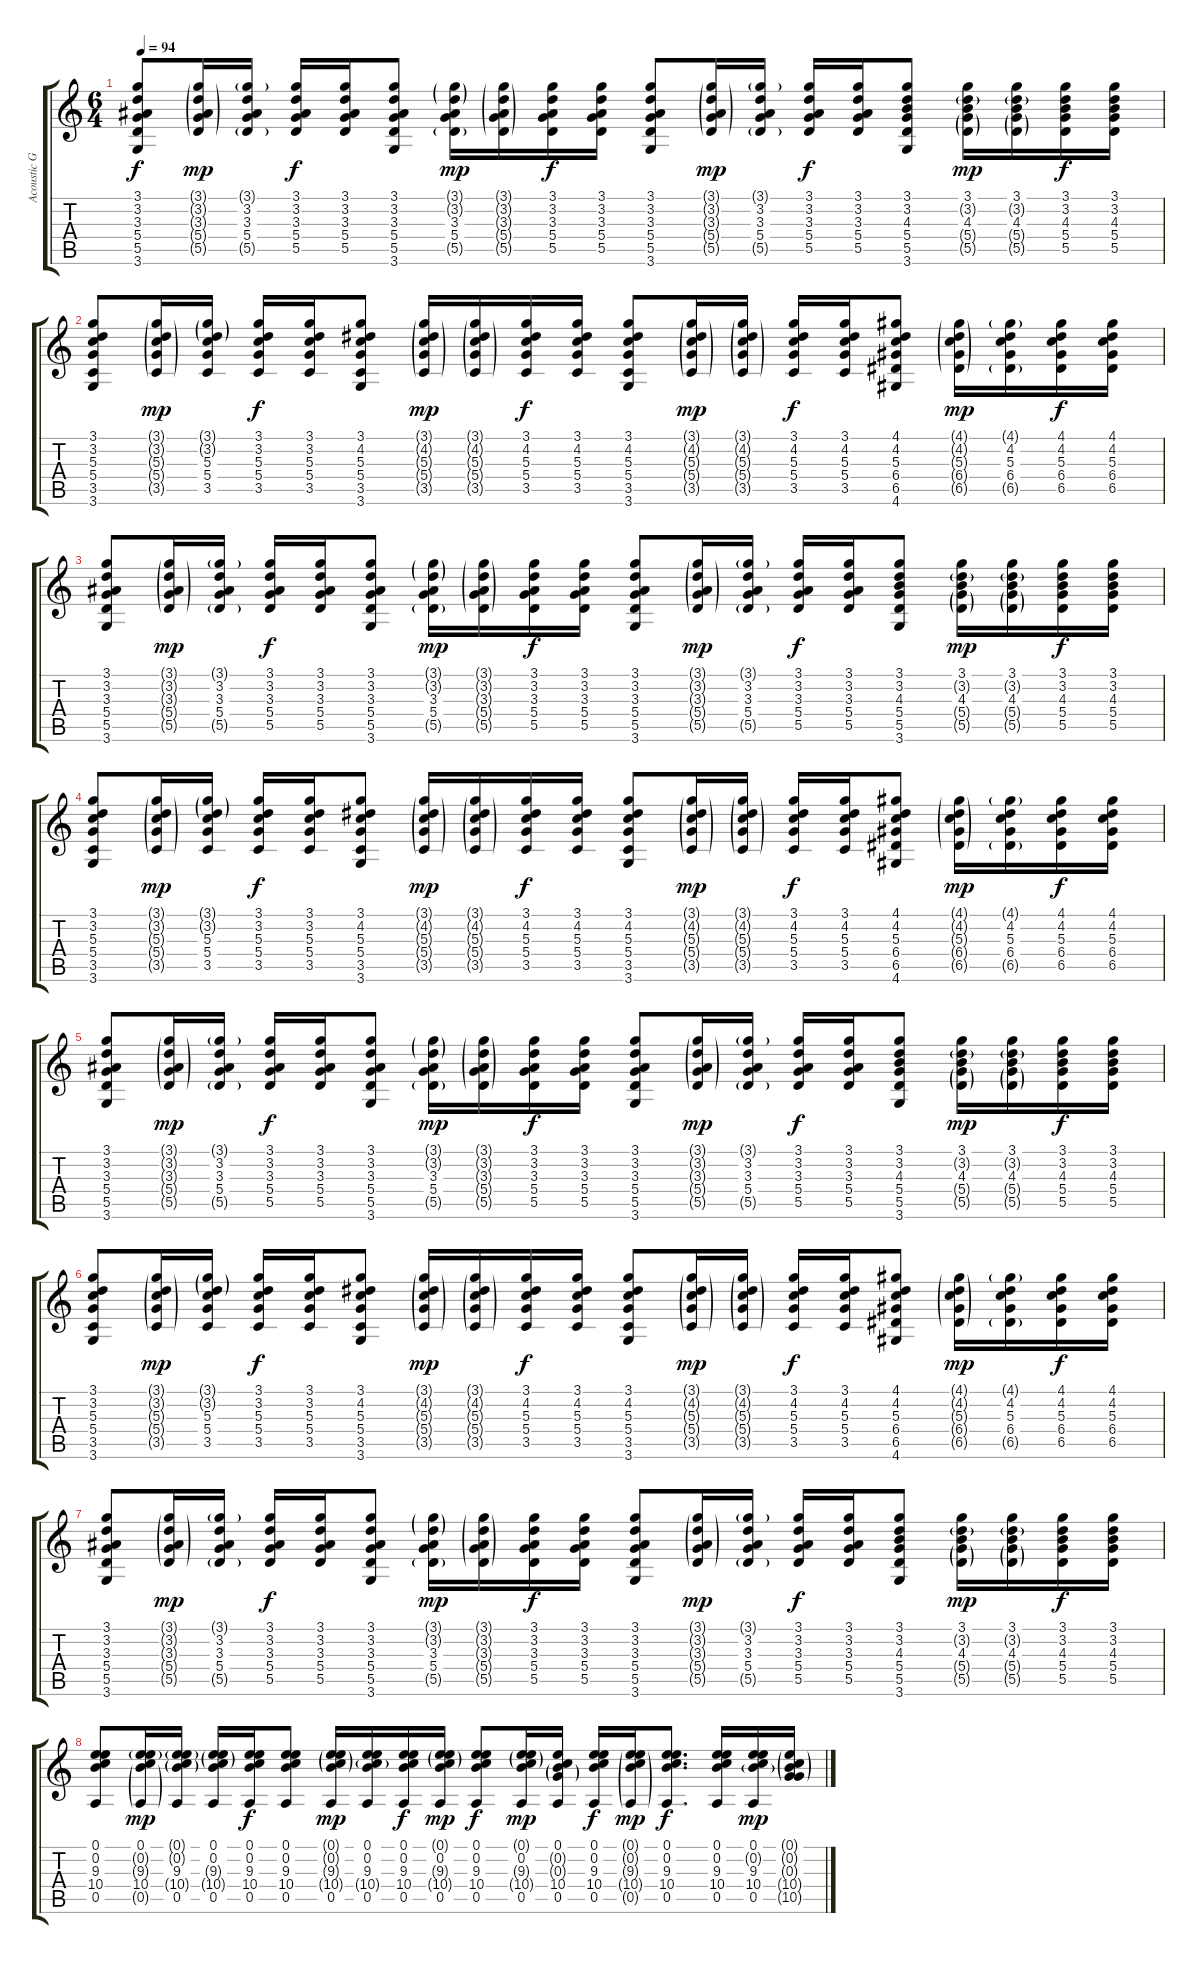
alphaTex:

\track ("Acoustic Guitar" "Acoustic G") {instrument acousticguitarsteel}
\staff {score tabs}
\tuning (E4 B3 G3 D3 A2 E2) {hide}
\ts (6 4)
\tempo 94
\clef g2
\ks c
(3.1 3.2 3.3 5.4 5.5 3.6).8{dy f} (3.1{g} 3.2{g} 3.3{g} 5.4{g} 5.5{g}).16{dy mp} (3.1{g} 3.2 3.3 5.4 5.5{g}).16 (3.1 3.2 3.3 5.4 5.5).16{dy f} (3.1 3.2 3.3 5.4 5.5).16 (3.1 3.2 3.3 5.4 5.5 3.6).8 (3.1{g} 3.2{g} 3.3 5.4 5.5{g}).16{dy mp} (3.1{g} 3.2{g} 3.3{g} 5.4{g} 5.5{g}).16 (3.1 3.2 3.3 5.4 5.5).16{dy f} (3.1 3.2 3.3 5.4 5.5).16 (3.1 3.2 3.3 5.4 5.5 3.6).8 (3.1{g} 3.2{g} 3.3{g} 5.4{g} 5.5{g}).16{dy mp} (3.1{g} 3.2 3.3 5.4 5.5{g}).16 (3.1 3.2 3.3 5.4 5.5).16{dy f} (3.1 3.2 3.3 5.4 5.5).16 (3.1 3.2 4.3 5.4 5.5 3.6).8 (3.1 3.2{g} 4.3 5.4{g} 5.5{g}).16{dy mp} (3.1 3.2{g} 4.3 5.4{g} 5.5{g}).16 (3.1 3.2 4.3 5.4 5.5).16{dy f} (3.1 3.2 4.3 5.4 5.5).16 |
(3.1 3.2 5.3 5.4 3.5 3.6).8 (3.1{g} 3.2{g} 5.3{g} 5.4{g} 3.5{g}).16{dy mp} (3.1{g} 3.2{g} 5.3 5.4 3.5).16 (3.1 3.2 5.3 5.4 3.5).16{dy f} (3.1 3.2 5.3 5.4 3.5).16 (3.1 4.2 5.3 5.4 3.5 3.6).8 (3.1{g} 4.2{g} 5.3{g} 5.4{g} 3.5{g}).16{dy mp} (3.1{g} 4.2{g} 5.3{g} 5.4{g} 3.5{g}).16 (3.1 4.2 5.3 5.4 3.5).16{dy f} (3.1 4.2 5.3 5.4 3.5).16 (3.1 4.2 5.3 5.4 3.5 3.6).8 (3.1{g} 4.2{g} 5.3{g} 5.4{g} 3.5{g}).16{dy mp} (3.1{g} 4.2{g} 5.3{g} 5.4{g} 3.5{g}).16 (3.1 4.2 5.3 5.4 3.5).16{dy f} (3.1 4.2 5.3 5.4 3.5).16 (4.1 4.2 5.3 6.4 6.5 4.6).8 (4.1{g} 4.2{g} 5.3{g} 6.4{g} 6.5{g}).16{dy mp} (4.1{g} 4.2 5.3 6.4 6.5{g}).16 (4.1 4.2 5.3 6.4 6.5).16{dy f} (4.1 4.2 5.3 6.4 6.5).16 |
(3.1 3.2 3.3 5.4 5.5 3.6).8 (3.1{g} 3.2{g} 3.3{g} 5.4{g} 5.5{g}).16{dy mp} (3.1{g} 3.2 3.3 5.4 5.5{g}).16 (3.1 3.2 3.3 5.4 5.5).16{dy f} (3.1 3.2 3.3 5.4 5.5).16 (3.1 3.2 3.3 5.4 5.5 3.6).8 (3.1{g} 3.2{g} 3.3 5.4 5.5{g}).16{dy mp} (3.1{g} 3.2{g} 3.3{g} 5.4{g} 5.5{g}).16 (3.1 3.2 3.3 5.4 5.5).16{dy f} (3.1 3.2 3.3 5.4 5.5).16 (3.1 3.2 3.3 5.4 5.5 3.6).8 (3.1{g} 3.2{g} 3.3{g} 5.4{g} 5.5{g}).16{dy mp} (3.1{g} 3.2 3.3 5.4 5.5{g}).16 (3.1 3.2 3.3 5.4 5.5).16{dy f} (3.1 3.2 3.3 5.4 5.5).16 (3.1 3.2 4.3 5.4 5.5 3.6).8 (3.1 3.2{g} 4.3 5.4{g} 5.5{g}).16{dy mp} (3.1 3.2{g} 4.3 5.4{g} 5.5{g}).16 (3.1 3.2 4.3 5.4 5.5).16{dy f} (3.1 3.2 4.3 5.4 5.5).16 |
(3.1 3.2 5.3 5.4 3.5 3.6).8 (3.1{g} 3.2{g} 5.3{g} 5.4{g} 3.5{g}).16{dy mp} (3.1{g} 3.2{g} 5.3 5.4 3.5).16 (3.1 3.2 5.3 5.4 3.5).16{dy f} (3.1 3.2 5.3 5.4 3.5).16 (3.1 4.2 5.3 5.4 3.5 3.6).8 (3.1{g} 4.2{g} 5.3{g} 5.4{g} 3.5{g}).16{dy mp} (3.1{g} 4.2{g} 5.3{g} 5.4{g} 3.5{g}).16 (3.1 4.2 5.3 5.4 3.5).16{dy f} (3.1 4.2 5.3 5.4 3.5).16 (3.1 4.2 5.3 5.4 3.5 3.6).8 (3.1{g} 4.2{g} 5.3{g} 5.4{g} 3.5{g}).16{dy mp} (3.1{g} 4.2{g} 5.3{g} 5.4{g} 3.5{g}).16 (3.1 4.2 5.3 5.4 3.5).16{dy f} (3.1 4.2 5.3 5.4 3.5).16 (4.1 4.2 5.3 6.4 6.5 4.6).8 (4.1{g} 4.2{g} 5.3{g} 6.4{g} 6.5{g}).16{dy mp} (4.1{g} 4.2 5.3 6.4 6.5{g}).16 (4.1 4.2 5.3 6.4 6.5).16{dy f} (4.1 4.2 5.3 6.4 6.5).16 |
(3.1 3.2 3.3 5.4 5.5 3.6).8 (3.1{g} 3.2{g} 3.3{g} 5.4{g} 5.5{g}).16{dy mp} (3.1{g} 3.2 3.3 5.4 5.5{g}).16 (3.1 3.2 3.3 5.4 5.5).16{dy f} (3.1 3.2 3.3 5.4 5.5).16 (3.1 3.2 3.3 5.4 5.5 3.6).8 (3.1{g} 3.2{g} 3.3 5.4 5.5{g}).16{dy mp} (3.1{g} 3.2{g} 3.3{g} 5.4{g} 5.5{g}).16 (3.1 3.2 3.3 5.4 5.5).16{dy f} (3.1 3.2 3.3 5.4 5.5).16 (3.1 3.2 3.3 5.4 5.5 3.6).8 (3.1{g} 3.2{g} 3.3{g} 5.4{g} 5.5{g}).16{dy mp} (3.1{g} 3.2 3.3 5.4 5.5{g}).16 (3.1 3.2 3.3 5.4 5.5).16{dy f} (3.1 3.2 3.3 5.4 5.5).16 (3.1 3.2 4.3 5.4 5.5 3.6).8 (3.1 3.2{g} 4.3 5.4{g} 5.5{g}).16{dy mp} (3.1 3.2{g} 4.3 5.4{g} 5.5{g}).16 (3.1 3.2 4.3 5.4 5.5).16{dy f} (3.1 3.2 4.3 5.4 5.5).16 |
(3.1 3.2 5.3 5.4 3.5 3.6).8 (3.1{g} 3.2{g} 5.3{g} 5.4{g} 3.5{g}).16{dy mp} (3.1{g} 3.2{g} 5.3 5.4 3.5).16 (3.1 3.2 5.3 5.4 3.5).16{dy f} (3.1 3.2 5.3 5.4 3.5).16 (3.1 4.2 5.3 5.4 3.5 3.6).8 (3.1{g} 4.2{g} 5.3{g} 5.4{g} 3.5{g}).16{dy mp} (3.1{g} 4.2{g} 5.3{g} 5.4{g} 3.5{g}).16 (3.1 4.2 5.3 5.4 3.5).16{dy f} (3.1 4.2 5.3 5.4 3.5).16 (3.1 4.2 5.3 5.4 3.5 3.6).8 (3.1{g} 4.2{g} 5.3{g} 5.4{g} 3.5{g}).16{dy mp} (3.1{g} 4.2{g} 5.3{g} 5.4{g} 3.5{g}).16 (3.1 4.2 5.3 5.4 3.5).16{dy f} (3.1 4.2 5.3 5.4 3.5).16 (4.1 4.2 5.3 6.4 6.5 4.6).8 (4.1{g} 4.2{g} 5.3{g} 6.4{g} 6.5{g}).16{dy mp} (4.1{g} 4.2 5.3 6.4 6.5{g}).16 (4.1 4.2 5.3 6.4 6.5).16{dy f} (4.1 4.2 5.3 6.4 6.5).16 |
(3.1 3.2 3.3 5.4 5.5 3.6).8 (3.1{g} 3.2{g} 3.3{g} 5.4{g} 5.5{g}).16{dy mp} (3.1{g} 3.2 3.3 5.4 5.5{g}).16 (3.1 3.2 3.3 5.4 5.5).16{dy f} (3.1 3.2 3.3 5.4 5.5).16 (3.1 3.2 3.3 5.4 5.5 3.6).8 (3.1{g} 3.2{g} 3.3 5.4 5.5{g}).16{dy mp} (3.1{g} 3.2{g} 3.3{g} 5.4{g} 5.5{g}).16 (3.1 3.2 3.3 5.4 5.5).16{dy f} (3.1 3.2 3.3 5.4 5.5).16 (3.1 3.2 3.3 5.4 5.5 3.6).8 (3.1{g} 3.2{g} 3.3{g} 5.4{g} 5.5{g}).16{dy mp} (3.1{g} 3.2 3.3 5.4 5.5{g}).16 (3.1 3.2 3.3 5.4 5.5).16{dy f} (3.1 3.2 3.3 5.4 5.5).16 (3.1 3.2 4.3 5.4 5.5 3.6).8 (3.1 3.2{g} 4.3 5.4{g} 5.5{g}).16{dy mp} (3.1 3.2{g} 4.3 5.4{g} 5.5{g}).16 (3.1 3.2 4.3 5.4 5.5).16{dy f} (3.1 3.2 4.3 5.4 5.5).16 |
(0.1 0.2 9.3 10.4 0.5).8 (0.1 0.2{g} 9.3{g} 10.4 0.5{g}).16{dy mp} (0.1{g} 0.2{g} 9.3 10.4{g} 0.5).16 (0.1 0.2 9.3{g} 10.4{g} 0.5).16 (0.1 0.2 9.3 10.4 0.5).16{dy f} (0.1 0.2 9.3 10.4 0.5).8 (0.1{g} 0.2{g} 9.3{g} 10.4{g} 0.5).16{dy mp} (0.1 0.2 9.3 10.4{g} 0.5).16 (0.1 0.2 9.3 10.4 0.5).16{dy f} (0.1{g} 0.2 9.3{g} 10.4{g} 0.5).16{dy mp} (0.1 0.2 9.3 10.4 0.5).8{dy f} (0.1{g} 0.2 9.3{g} 10.4{g} 0.5).16{dy mp} (0.1 0.2{g} 0.3{g} 10.4 0.5).16 (0.1 0.2 9.3 10.4 0.5).16{dy f} (0.1{g} 0.2{g} 9.3{g} 10.4{g} 0.5{g}).16{dy mp} (0.1 0.2 9.3 10.4 0.5).8{d dy f} (0.1 0.2 9.3 10.4 0.5).16 (0.1 0.2{g} 9.3 10.4 0.5).16{dy mp} (0.1{g} 0.2{g} 0.3{g} 10.4{g} 10.5{g}).16
